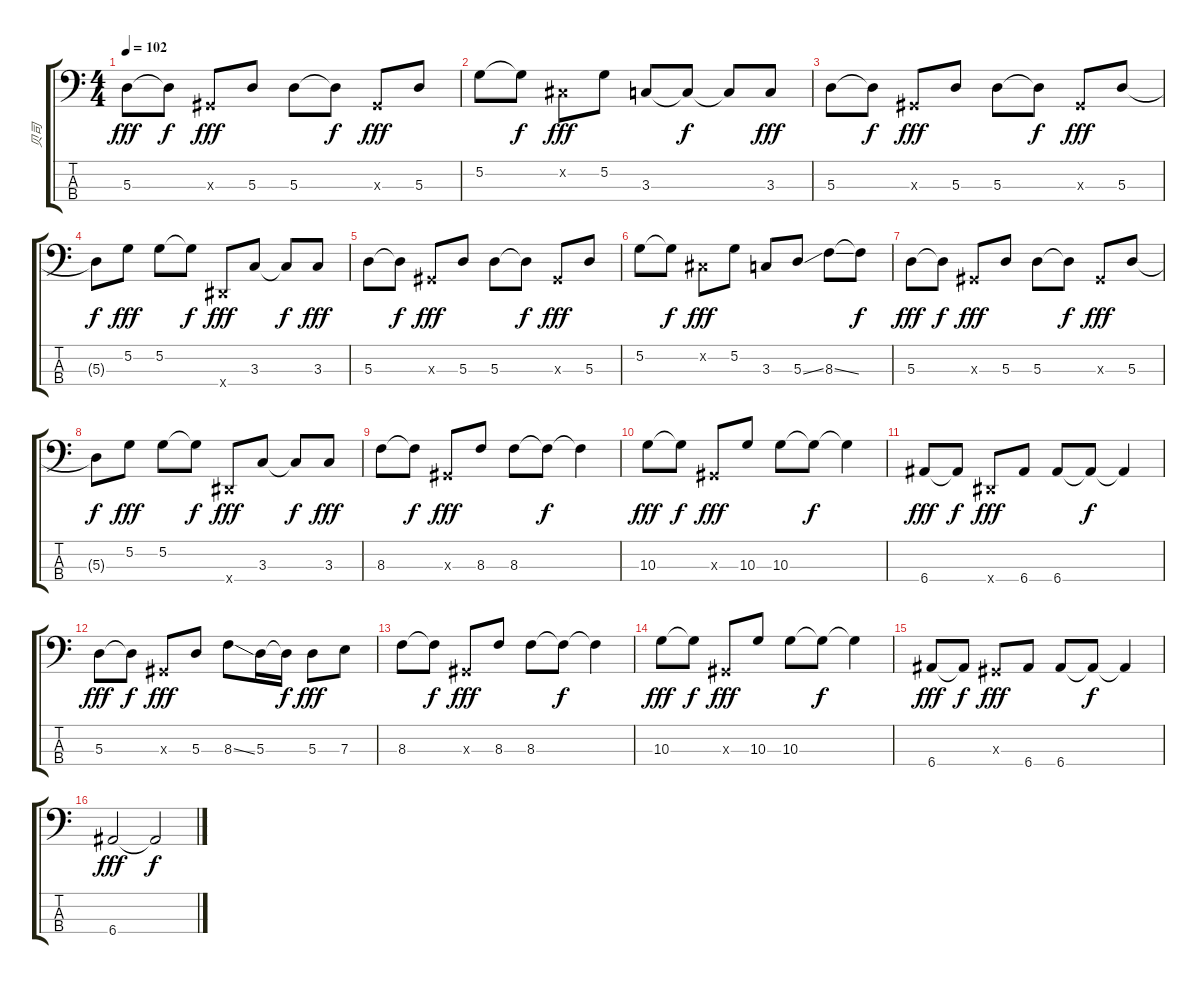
\track ("贝司" "贝司") {instrument electricbassfinger}
\staff {score tabs}
\tuning (G2 D2 A1 E1) {hide}
\ts (4 4)
\tempo 102
\clef f4
\ks c
5.3.8{dy fff} 5.3{t}.8{dy f} -1.3{x}.8{dy fff} 5.3.8 5.3.8 5.3{t}.8{dy f} -1.3{x}.8{dy fff} 5.3.8 |
5.2.8 5.2{t}.8{dy f} -1.2{x}.8{dy fff} 5.2.8 3.3.8 3.3{t}.8{dy f} 3.3{t}.8 3.3.8{dy fff} |
5.3.8 5.3{t}.8{dy f} -1.3{x}.8{dy fff} 5.3.8 5.3.8 5.3{t}.8{dy f} -1.3{x}.8{dy fff} 5.3.8 |
5.3{t}.8{dy f} 5.2.8{dy fff} 5.2.8 5.2{t}.8{dy f} -1.4{x}.8{dy fff} 3.3.8 3.3{t}.8{dy f} 3.3.8{dy fff} |
5.3.8 5.3{t}.8{dy f} -1.3{x}.8{dy fff} 5.3.8 5.3.8 5.3{t}.8{dy f} -1.3{x}.8{dy fff} 5.3.8 |
5.2.8 5.2{t}.8{dy f} -1.2{x}.8{dy fff} 5.2.8 3.3.8 5.3{ss}.8 8.3{ss}.8 8.3{t}.8{dy f} |
5.3.8{dy fff} 5.3{t}.8{dy f} -1.3{x}.8{dy fff} 5.3.8 5.3.8 5.3{t}.8{dy f} -1.3{x}.8{dy fff} 5.3.8 |
5.3{t}.8{dy f} 5.2.8{dy fff} 5.2.8 5.2{t}.8{dy f} -1.4{x}.8{dy fff} 3.3.8 3.3{t}.8{dy f} 3.3.8{dy fff} |
8.3.8 8.3{t}.8{dy f} -1.3{x}.8{dy fff} 8.3.8 8.3.8 8.3{t}.8{dy f} 8.3{t}.4 |
10.3.8{dy fff} 10.3{t}.8{dy f} -1.3{x}.8{dy fff} 10.3.8 10.3.8 10.3{t}.8{dy f} 10.3{t}.4 |
6.4.8{dy fff} 6.4{t}.8{dy f} -1.4{x}.8{dy fff} 6.4.8 6.4.8 6.4{t}.8{dy f} 6.4{t}.4 |
5.3.8{dy fff} 5.3{t}.8{dy f} -1.3{x}.8{dy fff} 5.3.8 8.3{ss}.8 5.3.16 5.3{t}.16{dy f} 5.3.8{dy fff} 7.3.8 |
8.3.8 8.3{t}.8{dy f} -1.3{x}.8{dy fff} 8.3.8 8.3.8 8.3{t}.8{dy f} 8.3{t}.4 |
10.3.8{dy fff} 10.3{t}.8{dy f} -1.3{x}.8{dy fff} 10.3.8 10.3.8 10.3{t}.8{dy f} 10.3{t}.4 |
6.4.8{dy fff} 6.4{t}.8{dy f} -1.3{x}.8{dy fff} 6.4.8 6.4.8 6.4{t}.8{dy f} 6.4{t}.4 |
6.4.2{dy fff} 6.4{t}.2{dy f}
